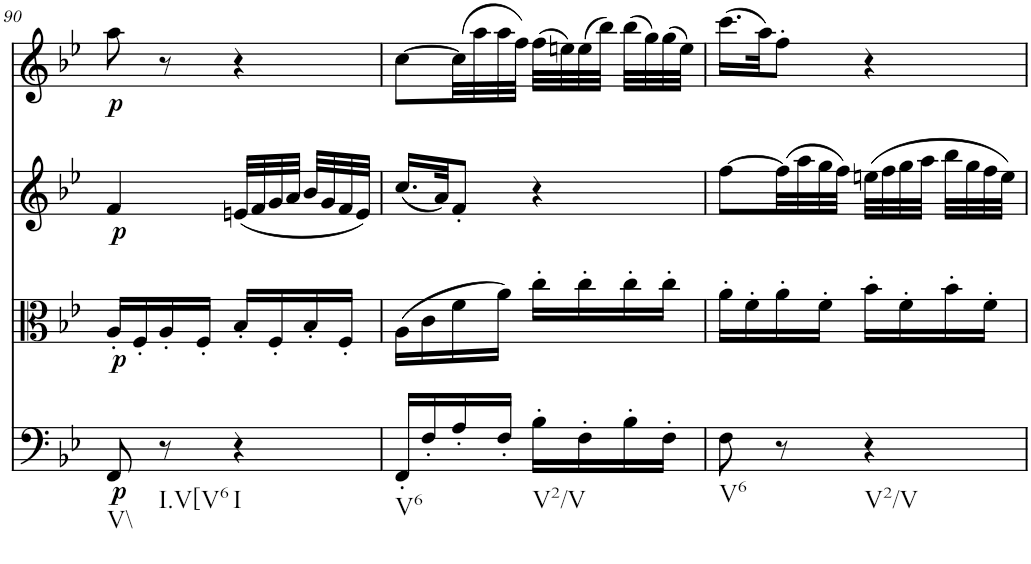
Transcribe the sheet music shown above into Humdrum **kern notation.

**kern	**dynam	**kern	**dynam	**kern	**dynam	**kern	**dynam
*part4	*part4	*part3	*part3	*part2	*part2	*part1	*part1
*staff4	*staff4	*staff3	*staff3	*staff2	*staff2	*staff1	*staff1
*I"Violoncello	*	*I"Viola	*	*I"Violin II	*	*I"Violin I	*
!!LO:PB:g=z
*clefF4	*	*clefC3	*	*clefG2	*	*clefG2	*
*k[b-e-]	*	*k[b-e-]	*	*k[b-e-]	*	*k[b-e-]	*
*M2/4	*	*M2/4	*	*M2/4	*	*M2/4	*
=90	=90	=90	=90	=90	=90	=90	=90
!LO:TX:b:t=V\\	!	!	!	!	!	!	!
!	!LO:DY:b	!	!LO:DY:b	!	!LO:DY:b	!	!LO:DY:b
8FF/	p	16A'/LL	p	4f/	p	8aa\	p
.	.	16F'/	.	.	.	.	.
!LO:TX:b:t=I.V[V6	!	!	!	!	!	!	!
8r	.	16A'/	.	.	.	8r	.
.	.	16F'/JJ	.	.	.	.	.
!LO:TX:b:t=I	!	!	!	!	!	!	!
4r	.	16B-'/LL	.	(32en/LLL	.	4r	.
.	.	.	.	32f/	.	.	.
.	.	16F'/	.	32g/	.	.	.
.	.	.	.	32a/JJJ	.	.	.
.	.	16B-'/	.	32b-/LLL	.	.	.
.	.	.	.	32g/	.	.	.
.	.	16F'/JJ	.	32f/	.	.	.
.	.	.	.	32e/JJJ)	.	.	.
=91	=91	=91	=91	=91	=91	=91	=91
!LO:TX:b:t=V6	!	!	!	!	!	!	!
16FF'/LL	.	(16A\LL	.	(16.cc/LL	.	[8cc\L	.
16F'/	.	16c\	.	.	.	.	.
.	.	.	.	32a/JK)	.	.	.
16A'/	.	16f\	.	8f'/J	.	(32cc\LL]	.
.	.	.	.	.	.	32aa\	.
16F'/JJ	.	16a\JJ)	.	.	.	32aa\	.
.	.	.	.	.	.	32ff\JJJ)	.
!LO:TX:b:t=V2/V	!	!	!	!	!	!	!
16B-'\LL	.	16cc'\LL	.	4r	.	(32ff\LLL	.
.	.	.	.	.	.	32een\)	.
16F'\	.	16cc'\	.	.	.	(32ee\	.
.	.	.	.	.	.	32bb-\JJJ)	.
16B-'\	.	16cc'\	.	.	.	(32bb-\LLL	.
.	.	.	.	.	.	32gg\)	.
16F'\JJ	.	16cc'\JJ	.	.	.	(32gg\	.
.	.	.	.	.	.	32ee\JJJ)	.
=92	=92	=92	=92	=92	=92	=92	=92
!LO:TX:b:t=V6	!	!	!	!	!	!	!
8F\	.	16a'\LL	.	[8ff\L	.	(16.ccc\LL	.
.	.	16f'\	.	.	.	.	.
.	.	.	.	.	.	32aa\JK)	.
8r	.	16a'\	.	(32ff\LL]	.	8ff'\J	.
.	.	.	.	32aa\	.	.	.
.	.	16f'\JJ	.	32gg\	.	.	.
.	.	.	.	32ff\JJJ)	.	.	.
!LO:TX:b:t=V2/V	!	!	!	!	!	!	!
4r	.	16b-'\LL	.	(32een\LLL	.	4r	.
.	.	.	.	32ff\	.	.	.
.	.	16f'\	.	32gg\	.	.	.
.	.	.	.	32aa\JJJ	.	.	.
.	.	16b-'\	.	32bb-\LLL	.	.	.
.	.	.	.	32gg\	.	.	.
.	.	16f'\JJ	.	32ff\	.	.	.
.	.	.	.	32ee\JJJ)	.	.	.
=	=	=	=	=	=	=	=
*-	*-	*-	*-	*-	*-	*-	*-
